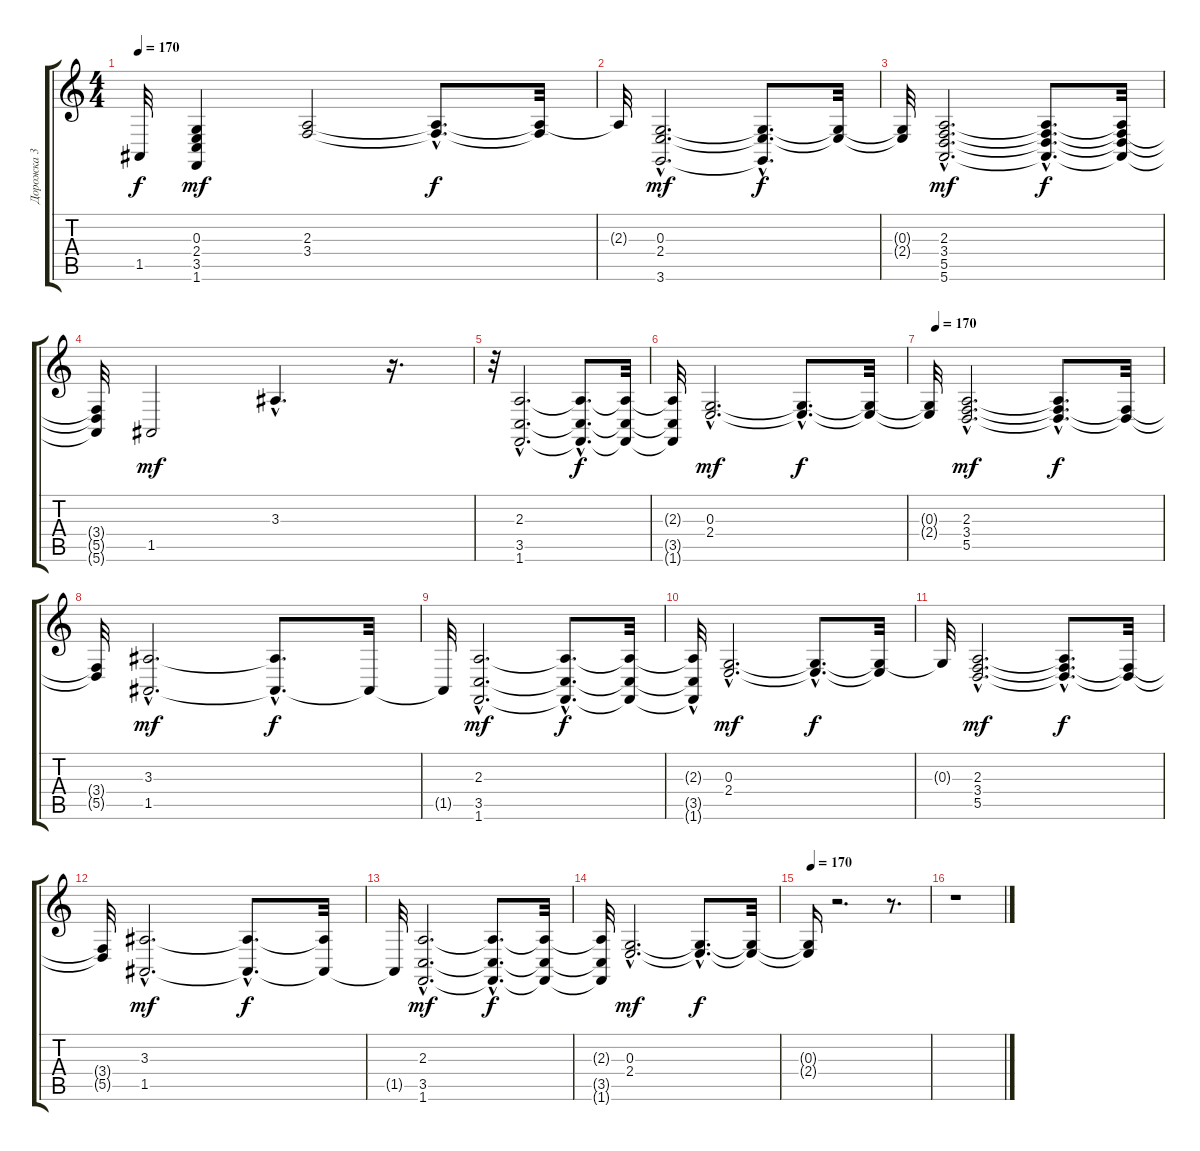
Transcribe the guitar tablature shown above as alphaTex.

\track ("Дорожка 3" "Дорожка 3") {instrument stringensemble1}
\staff {score tabs}
\tuning (E4 B3 G3 D3 A2 E2) {hide}
\ts (4 4)
\tempo 170
\clef g2
\ks c
1.5{t}.32{dy f} (0.3 2.4 3.5 1.6).4{dy mf} (2.3 3.4).2 (2.3{hac t} 3.4{hac t}).8{d dy f} (2.3{t} 3.4{t}).32 |
2.3{t}.32 (0.3{hac} 2.4{hac} 3.6{hac}).2{d dy mf} (0.3{hac t} 2.4{hac t} 3.6{hac t}).8{d dy f} (0.3{t} 2.4{t}).32 |
(0.3{t} 2.4{t}).32 (2.3{hac} 3.4{hac} 5.5{hac} 5.6{hac}).2{d dy mf} (2.3{hac t} 3.4{hac t} 5.5{hac t} 5.6{hac t}).8{d dy f} (2.3{t} 3.4{t} 5.5{t} 5.6{t}).32 |
(3.4{t} 5.5{t} 5.6{t}).32 1.5.2{dy mf} 3.3{hac}.4{d} r.16{d} |
r.32 (2.3{hac} 3.5{hac} 1.6{hac}).2{d} (2.3{hac t} 3.5{hac t} 1.6{hac t}).8{d dy f} (2.3{t} 3.5{t} 1.6{t}).32 |
(2.3{t} 3.5{t} 1.6{t}).32 (0.3{hac} 2.4{hac}).2{d dy mf} (0.3{hac t} 2.4{hac t}).8{d dy f} (0.3{t} 2.4{t}).32 |
\tempo (170 0.03125)
(0.3{t} 2.4{t}).32 (2.3{hac} 3.4{hac} 5.5{hac}).2{d dy mf} (2.3{t} 3.4{hac t} 5.5{hac t}).8{d dy f} (3.4{t} 5.5{t}).32 |
(3.4{t} 5.5{t}).32 (3.3{hac} 1.5{hac}).2{d dy mf} (3.3{hac t} 1.5{hac t}).8{d dy f} 1.5{t}.32 |
1.5{t}.32 (2.3{hac} 3.5{hac} 1.6{hac}).2{d dy mf} (2.3{hac t} 3.5{hac t} 1.6{hac t}).8{d dy f} (2.3{t} 3.5{t} 1.6{t}).32 |
(2.3{hac t} 3.5{t} 1.6{t}).32 (0.3{hac} 2.4{hac}).2{d dy mf} (0.3{hac t} 2.4{hac t}).8{d dy f} (0.3{t} 2.4{t}).32 |
0.3{t}.32 (2.3{hac} 3.4{hac} 5.5{hac}).2{d dy mf} (2.3{hac t} 3.4{hac t} 5.5{hac t}).8{d dy f} (3.4{t} 5.5{t}).32 |
(3.4{t} 5.5{t}).32 (3.3{hac} 1.5{hac}).2{d dy mf} (3.3{hac t} 1.5{hac t}).8{d dy f} (3.3{t} 1.5{t}).32 |
1.5{t}.32 (2.3{hac} 3.5{hac} 1.6{hac}).2{d dy mf} (2.3{hac t} 3.5{hac t} 1.6{hac t}).8{d dy f} (2.3{t} 3.5{t} 1.6{t}).32 |
(2.3{t} 3.5{t} 1.6{t}).32 (0.3{hac} 2.4{hac}).2{d dy mf} (0.3{hac t} 2.4{hac t}).8{d dy f} (0.3{t} 2.4{t}).32 |
\tempo (170 0.03125)
(0.3{t} 2.4{t}).16 r.2{d} r.8{d} |
r.1
